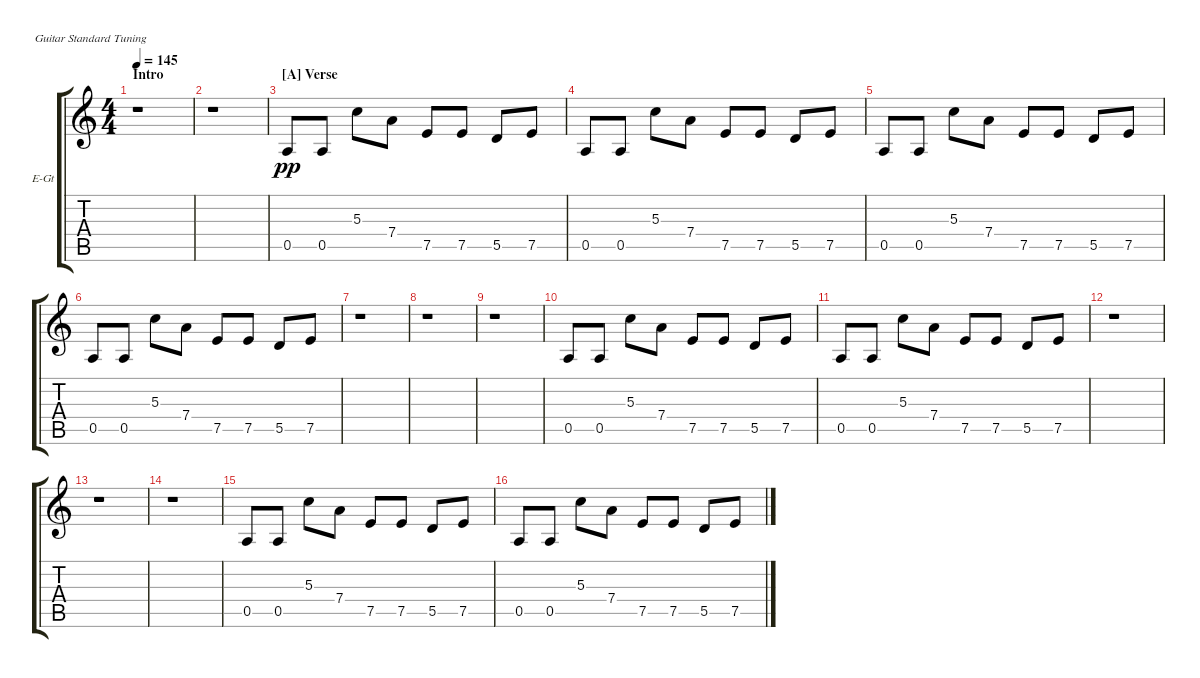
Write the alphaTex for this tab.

\bracketExtendMode groupsimilarinstruments
\firstSystemTrackNameOrientation horizontal
\otherSystemsTrackNameOrientation horizontal
\track ("Nick Valensi" "E-Gt") {instrument overdrivenguitar}
\staff {score tabs}
\tuning (E4 B3 G3 D3 A2 E2)
\ts (4 4)
\section ("" "Intro")
\tempo 145
\clef g2
\ks c
r.1{dy pp instrument overdrivenguitar} |
r.1 |
\section ("A" "Verse")
0.5.8 0.5.8 5.3.8 7.4.8 7.5.8 7.5.8 5.5.8 7.5.8 |
0.5.8 0.5.8 5.3.8 7.4.8 7.5.8 7.5.8 5.5.8 7.5.8 |
0.5.8 0.5.8 5.3.8 7.4.8 7.5.8 7.5.8 5.5.8 7.5.8 |
0.5.8 0.5.8 5.3.8 7.4.8 7.5.8 7.5.8 5.5.8 7.5.8 |
r.1 |
r.1 |
r.1 |
0.5.8 0.5.8 5.3.8 7.4.8 7.5.8 7.5.8 5.5.8 7.5.8 |
0.5.8 0.5.8 5.3.8 7.4.8 7.5.8 7.5.8 5.5.8 7.5.8 |
r.1 |
r.1 |
r.1 |
0.5.8 0.5.8 5.3.8 7.4.8 7.5.8 7.5.8 5.5.8 7.5.8 |
0.5.8 0.5.8 5.3.8 7.4.8 7.5.8 7.5.8 5.5.8 7.5.8
